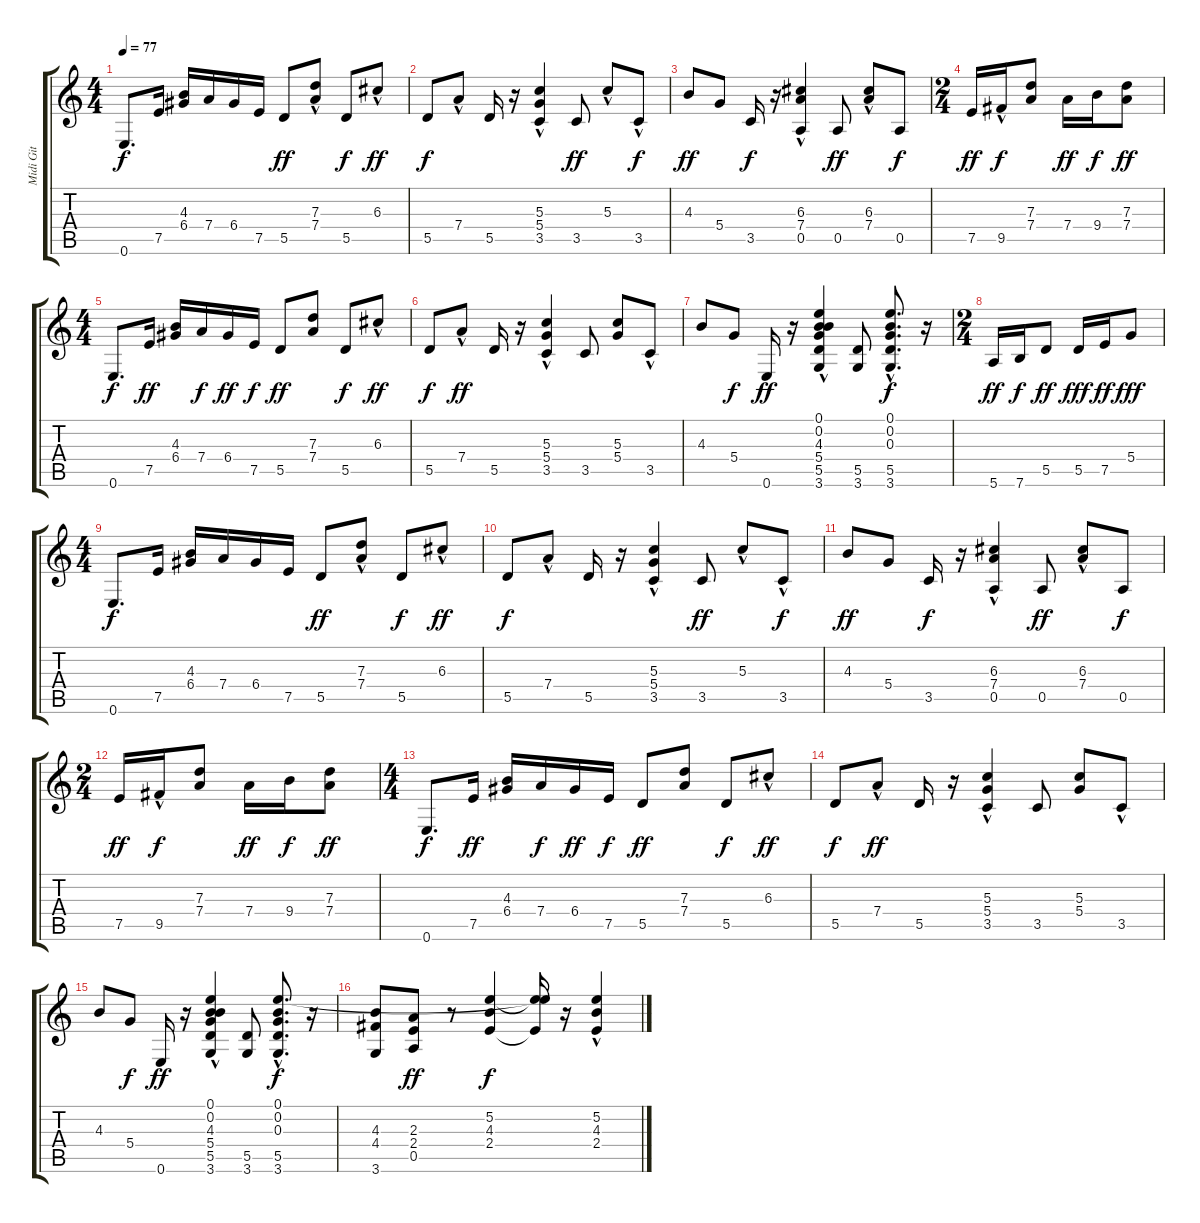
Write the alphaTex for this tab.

\track ("Midi Git" "Midi Git") {instrument electricguitarclean}
\staff {score tabs}
\tuning (E4 B3 G3 D3 A2 E2) {hide}
\ts (4 4)
\tempo 77
\clef g2
\ks c
0.6.8{d dy f instrument electricguitarclean} 7.5.16 (4.3 6.4).16 7.4.16 6.4.16 7.5.16 5.5.8{dy ff} (7.3{hac} 7.4).8 5.5.8{dy f} 6.3{hac}.8{dy ff} |
5.5.8{dy f} 7.4{hac}.8 5.5.16 r.16 (5.3{hac} 5.4{hac} 3.5).4 3.5.8{dy ff} 5.3{hac}.8 3.5{hac}.8{dy f} |
4.3.8{dy ff} 5.4.8 3.5.16{dy f} r.16 (6.3 7.4{hac} 0.5).4 0.5.8{dy ff} (6.3{hac} 7.4{hac}).8 0.5.8{dy f} |
\ts (2 4)
7.5.16{dy ff} 9.5{hac}.16{dy f} (7.3 7.4).8 7.4.16{dy ff} 9.4.16{dy f} (7.3 7.4).8{dy ff} |
\ts (4 4)
0.6.8{d dy f} 7.5.16{dy ff} (4.3 6.4).16 7.4.16{dy f} 6.4.16{dy ff} 7.5.16{dy f} 5.5.8{dy ff} (7.3 7.4).8 5.5.8{dy f} 6.3{hac}.8{dy ff} |
5.5.8{dy f} 7.4{hac}.8{dy ff} 5.5.16 r.16 (5.3{hac} 5.4{hac} 3.5).4 3.5.8 (5.3 5.4).8 3.5{hac}.8 |
4.3.8 5.4.8{dy f} 0.6.16{dy ff} r.16 (0.1{hac} 0.2{hac} 4.3{hac} 5.4{hac} 5.5 3.6).4 (5.5 3.6).8 (0.1{hac} 0.2{hac} 0.3{hac} 5.5{hac} 3.6{hac}).8{d dy f} r.16 |
\ts (2 4)
5.6.16{dy ff} 7.6.16{dy f} 5.5.8{dy ff} 5.5.16{dy fff} 7.5.16{dy ff} 5.4.8{dy fff} |
\ts (4 4)
0.6.8{d dy f} 7.5.16 (4.3 6.4).16 7.4.16 6.4.16 7.5.16 5.5.8{dy ff} (7.3{hac} 7.4).8 5.5.8{dy f} 6.3{hac}.8{dy ff} |
5.5.8{dy f} 7.4{hac}.8 5.5.16 r.16 (5.3{hac} 5.4{hac} 3.5).4 3.5.8{dy ff} 5.3{hac}.8 3.5{hac}.8{dy f} |
4.3.8{dy ff} 5.4.8 3.5.16{dy f} r.16 (6.3 7.4{hac} 0.5).4 0.5.8{dy ff} (6.3{hac} 7.4{hac}).8 0.5.8{dy f} |
\ts (2 4)
7.5.16{dy ff} 9.5{hac}.16{dy f} (7.3 7.4).8 7.4.16{dy ff} 9.4.16{dy f} (7.3 7.4).8{dy ff} |
\ts (4 4)
0.6.8{d dy f} 7.5.16{dy ff} (4.3 6.4).16 7.4.16{dy f} 6.4.16{dy ff} 7.5.16{dy f} 5.5.8{dy ff} (7.3 7.4).8 5.5.8{dy f} 6.3{hac}.8{dy ff} |
5.5.8{dy f} 7.4{hac}.8{dy ff} 5.5.16 r.16 (5.3{hac} 5.4{hac} 3.5).4 3.5.8 (5.3 5.4).8 3.5{hac}.8 |
4.3.8 5.4.8{dy f} 0.6.16{dy ff} r.16 (0.1{hac} 0.2{hac} 4.3{hac} 5.4{hac} 5.5 3.6).4 (5.5 3.6).8 (0.1{hac} 0.2{hac} 0.3{hac} 5.5{hac} 3.6{hac}).8{d dy f} r.16 |
(4.3 4.4 3.6).8 (2.3 2.4 0.5).8{dy ff} r.8 (5.2 4.3 2.4).4{dy f} (0.1{t} 5.2{t} 2.4{t}).16 r.16 (5.2 4.3{hac} 2.4{hac}).4
